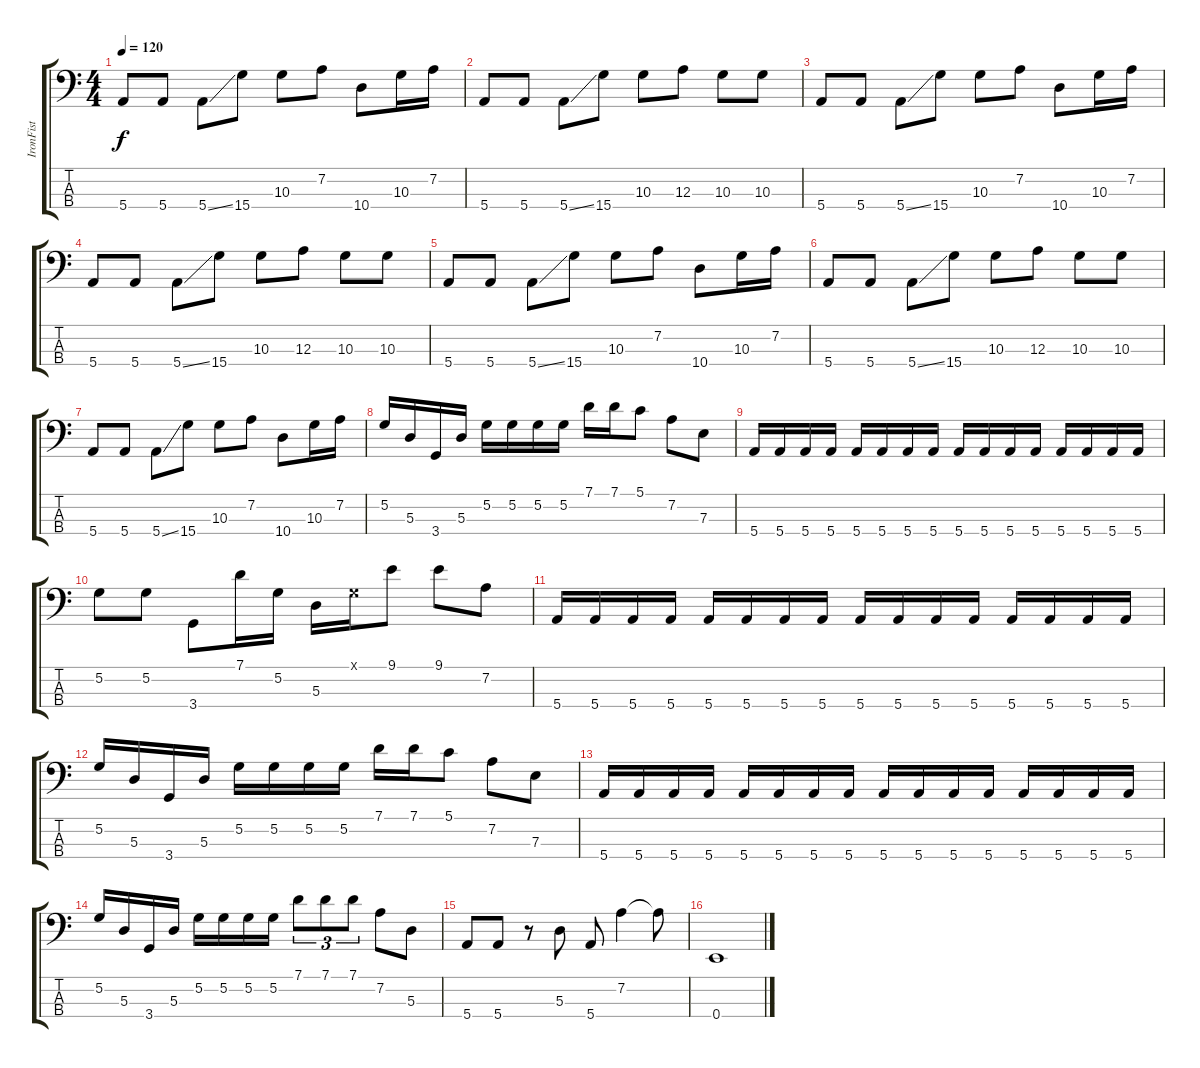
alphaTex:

\track ("IronFist" "IronFist") {instrument electricbassfinger}
\staff {score tabs}
\tuning (G2 D2 A1 E1) {hide}
\ts (4 4)
\tempo 120
\clef f4
\ks c
5.4.8{dy f} 5.4.8 5.4{ss}.8 15.4.8 10.3.8 7.2.8 10.4.8 10.3.16 7.2.16 |
5.4.8 5.4.8 5.4{ss}.8 15.4.8 10.3.8 12.3.8 10.3.8 10.3.8 |
5.4.8 5.4.8 5.4{ss}.8 15.4.8 10.3.8 7.2.8 10.4.8 10.3.16 7.2.16 |
5.4.8 5.4.8 5.4{ss}.8 15.4.8 10.3.8 12.3.8 10.3.8 10.3.8 |
5.4.8 5.4.8 5.4{ss}.8 15.4.8 10.3.8 7.2.8 10.4.8 10.3.16 7.2.16 |
5.4.8 5.4.8 5.4{ss}.8 15.4.8 10.3.8 12.3.8 10.3.8 10.3.8 |
5.4.8 5.4.8 5.4{ss}.8 15.4.8 10.3.8 7.2.8 10.4.8 10.3.16 7.2.16 |
5.2.16 5.3.16 3.4.16 5.3.16 5.2.16 5.2.16 5.2.16 5.2.16 7.1.16 7.1.16 5.1.8 7.2.8 7.3.8 |
5.4.16 5.4.16 5.4.16 5.4.16 5.4.16 5.4.16 5.4.16 5.4.16 5.4.16 5.4.16 5.4.16 5.4.16 5.4.16 5.4.16 5.4.16 5.4.16 |
5.2.8 5.2.8 3.4.8 7.1.16 5.2.16 5.3.16 0.1{x}.16 9.1.8 9.1.8 7.2.8 |
5.4.16 5.4.16 5.4.16 5.4.16 5.4.16 5.4.16 5.4.16 5.4.16 5.4.16 5.4.16 5.4.16 5.4.16 5.4.16 5.4.16 5.4.16 5.4.16 |
5.2.16 5.3.16 3.4.16 5.3.16 5.2.16 5.2.16 5.2.16 5.2.16 7.1.16 7.1.16 5.1.8 7.2.8 7.3.8 |
5.4.16 5.4.16 5.4.16 5.4.16 5.4.16 5.4.16 5.4.16 5.4.16 5.4.16 5.4.16 5.4.16 5.4.16 5.4.16 5.4.16 5.4.16 5.4.16 |
5.2.16 5.3.16 3.4.16 5.3.16 5.2.16 5.2.16 5.2.16 5.2.16 7.1.8{tu (3 2)} 7.1.8{tu (3 2)} 7.1.8{tu (3 2)} 7.2.8 5.3.8 |
5.4.8 5.4.8 r.8 5.3.8 5.4.8 7.2.4 7.2{t}.8 |
0.4.1
